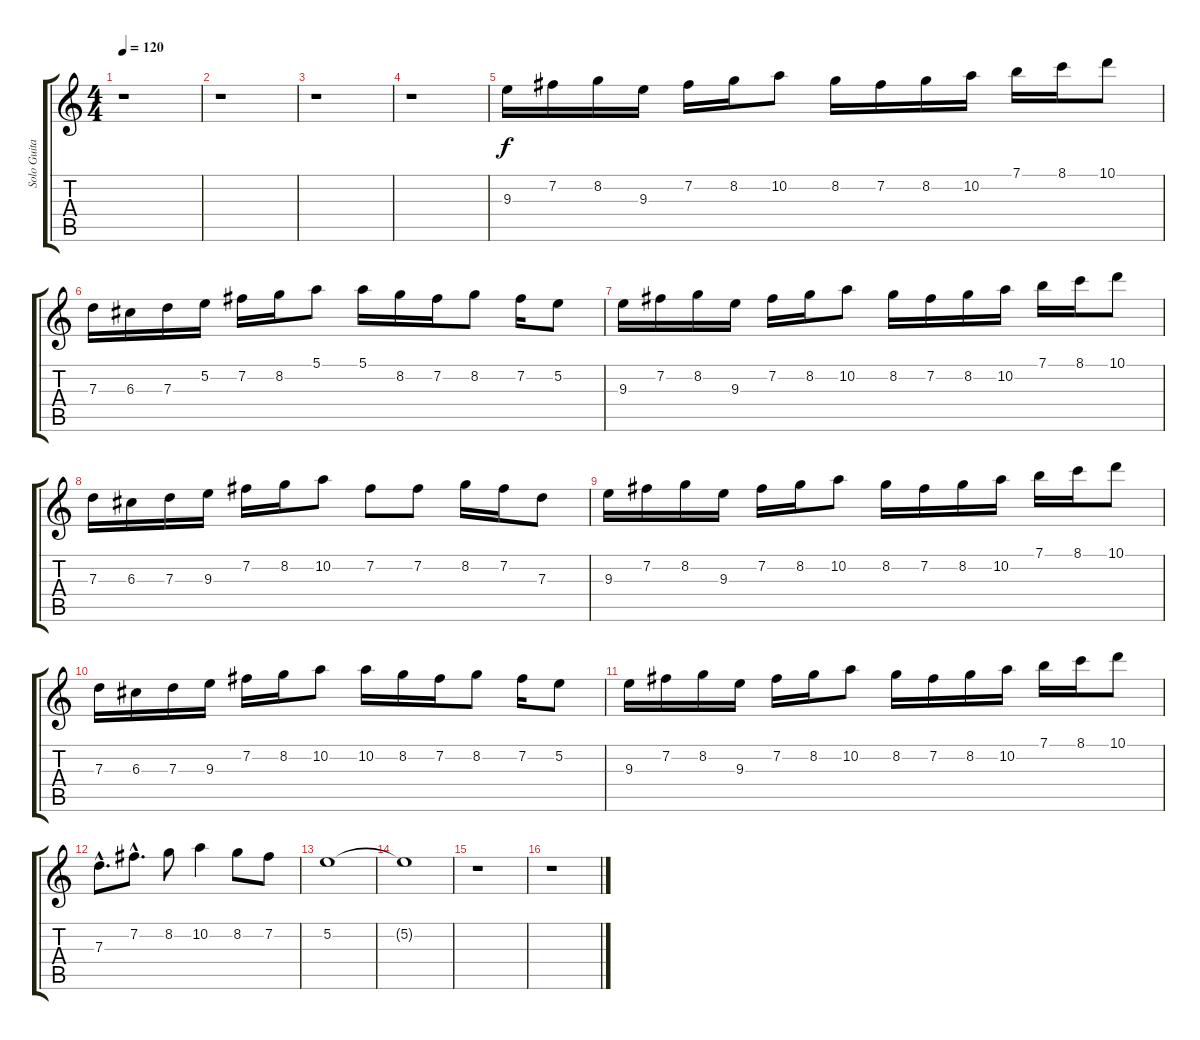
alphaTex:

\track ("Solo Guitar" "Solo Guita") {instrument distortionguitar}
\staff {score tabs}
\tuning (E4 B3 G3 D3 A2 E2) {hide}
\ts (4 4)
\tempo 120
\clef g2
\ks c
r.1{dy f} |
r.1 |
r.1 |
r.1 |
9.3.16 7.2.16 8.2.16 9.3.16 7.2.16 8.2.16 10.2.8 8.2.16 7.2.16 8.2.16 10.2.16 7.1.16 8.1.16 10.1.8 |
7.3.16 6.3.16 7.3.16 5.2.16 7.2.16 8.2.16 5.1.8 5.1.16 8.2.16 7.2.16 8.2.8 7.2.16 5.2.8 |
9.3.16 7.2.16 8.2.16 9.3.16 7.2.16 8.2.16 10.2.8 8.2.16 7.2.16 8.2.16 10.2.16 7.1.16 8.1.16 10.1.8 |
7.3.16 6.3.16 7.3.16 9.3.16 7.2.16 8.2.16 10.2.8 7.2.8 7.2.8 8.2.16 7.2.16 7.3.8 |
9.3.16 7.2.16 8.2.16 9.3.16 7.2.16 8.2.16 10.2.8 8.2.16 7.2.16 8.2.16 10.2.16 7.1.16 8.1.16 10.1.8 |
7.3.16 6.3.16 7.3.16 9.3.16 7.2.16 8.2.16 10.2.8 10.2.16 8.2.16 7.2.16 8.2.8 7.2.16 5.2.8 |
9.3.16 7.2.16 8.2.16 9.3.16 7.2.16 8.2.16 10.2.8 8.2.16 7.2.16 8.2.16 10.2.16 7.1.16 8.1.16 10.1.8 |
7.3{hac}.8{d} 7.2{hac}.8{d} 8.2.8 10.2.4 8.2.8 7.2.8 |
5.2.1 |
5.2{t}.1 |
r.1 |
r.1
